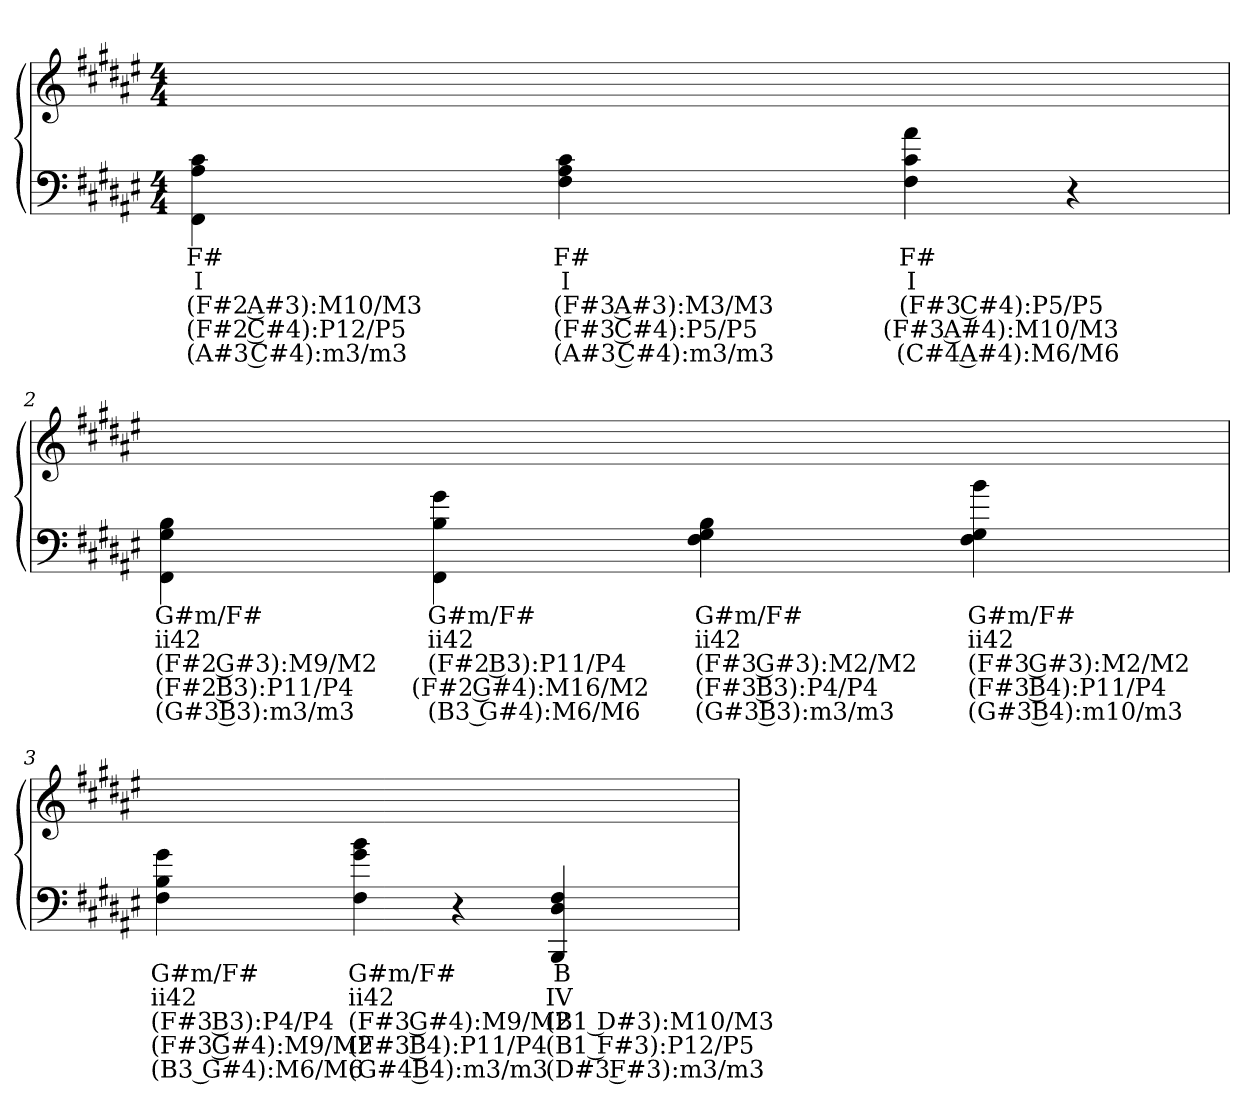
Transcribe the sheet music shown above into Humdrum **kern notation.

**kern	**text	**text	**text	**text	**text	**kern
*part2	*part2	*part2	*part2	*part2	*part2	*part1
*staff2	*staff2	*staff2	*staff2	*staff2	*staff2	*staff1
*clefF4	*	*	*	*	*	*clefG2
*k[f#c#g#d#a#e#]	*	*	*	*	*	*k[f#c#g#d#a#e#]
*F#:	*	*	*	*	*	*F#:
*M4/4	*	*	*	*	*	*M4/4
*MM60	*	*	*	*	*	*MM60
=1	=1	=1	=1	=1	=1	=1
4FF# 4A# 4c#	F#	I	(F#2 A#3):M10/M3	(F#2 C#4):P12/P5	(A#3 C#4):m3/m3	1ryy
4F# 4A# 4c#	F#	I	(F#3 A#3):M3/M3	(F#3 C#4):P5/P5	(A#3 C#4):m3/m3	.
4F# 4c# 4a#	F#	I	(F#3 C#4):P5/P5	(F#3 A#4):M10/M3	(C#4 A#4):M6/M6	.
4r	.	.	.	.	.	.
=2	=2	=2	=2	=2	=2	=2
4FF# 4G# 4B	G#m/F#	ii42	(F#2 G#3):M9/M2	(F#2 B3):P11/P4	(G#3 B3):m3/m3	1ryy
4FF# 4B 4g#	G#m/F#	ii42	(F#2 B3):P11/P4	(F#2 G#4):M16/M2	(B3 G#4):M6/M6	.
4F# 4G# 4B	G#m/F#	ii42	(F#3 G#3):M2/M2	(F#3 B3):P4/P4	(G#3 B3):m3/m3	.
4F# 4G# 4b	G#m/F#	ii42	(F#3 G#3):M2/M2	(F#3 B4):P11/P4	(G#3 B4):m10/m3	.
=3	=3	=3	=3	=3	=3	=3
4F# 4B 4g#	G#m/F#	ii42	(F#3 B3):P4/P4	(F#3 G#4):M9/M2	(B3 G#4):M6/M6	1ryy
4F# 4g# 4b	G#m/F#	ii42	(F#3 G#4):M9/M2	(F#3 B4):P11/P4	(G#4 B4):m3/m3	.
4r	.	.	.	.	.	.
4BBB 4D# 4F#	B	IV	(B1 D#3):M10/M3	(B1 F#3):P12/P5	(D#3 F#3):m3/m3	.
=	=	=	=	=	=	=
*-	*-	*-	*-	*-	*-	*-
